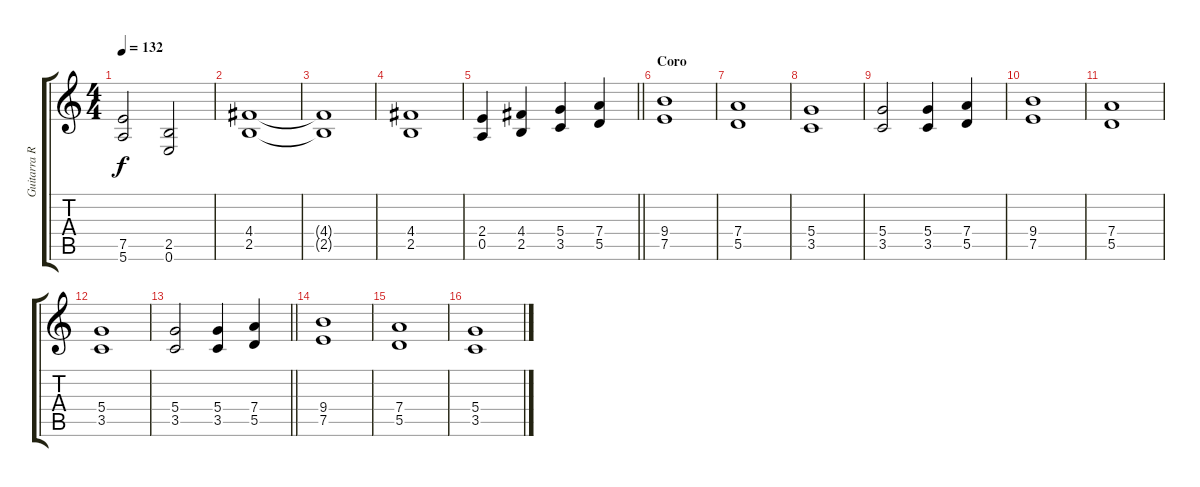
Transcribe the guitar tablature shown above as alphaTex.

\track ("Guitarra Rítmica" "Guitarra R") {instrument distortionguitar}
\staff {score tabs}
\tuning (E4 B3 G3 D3 A2 E2) {hide}
\ts (4 4)
\tempo 132
\clef g2
\ks c
(7.5 5.6).2{dy f} (2.5 0.6).2 |
(4.4 2.5).1 |
(4.4{t} 2.5{t}).1 |
(4.4 2.5).1 |
\barLineRight lightlight
(2.4 0.5).4 (4.4 2.5).4 (5.4 3.5).4 (7.4 5.5).4 |
\section ("" "Coro")
(9.4 7.5).1 |
(7.4 5.5).1 |
(5.4 3.5).1 |
(5.4 3.5).2 (5.4 3.5).4 (7.4 5.5).4 |
(9.4 7.5).1 |
(7.4 5.5).1 |
(5.4 3.5).1 |
\barLineRight lightlight
(5.4 3.5).2 (5.4 3.5).4 (7.4 5.5).4 |
(9.4 7.5).1 |
(7.4 5.5).1 |
(5.4 3.5).1
